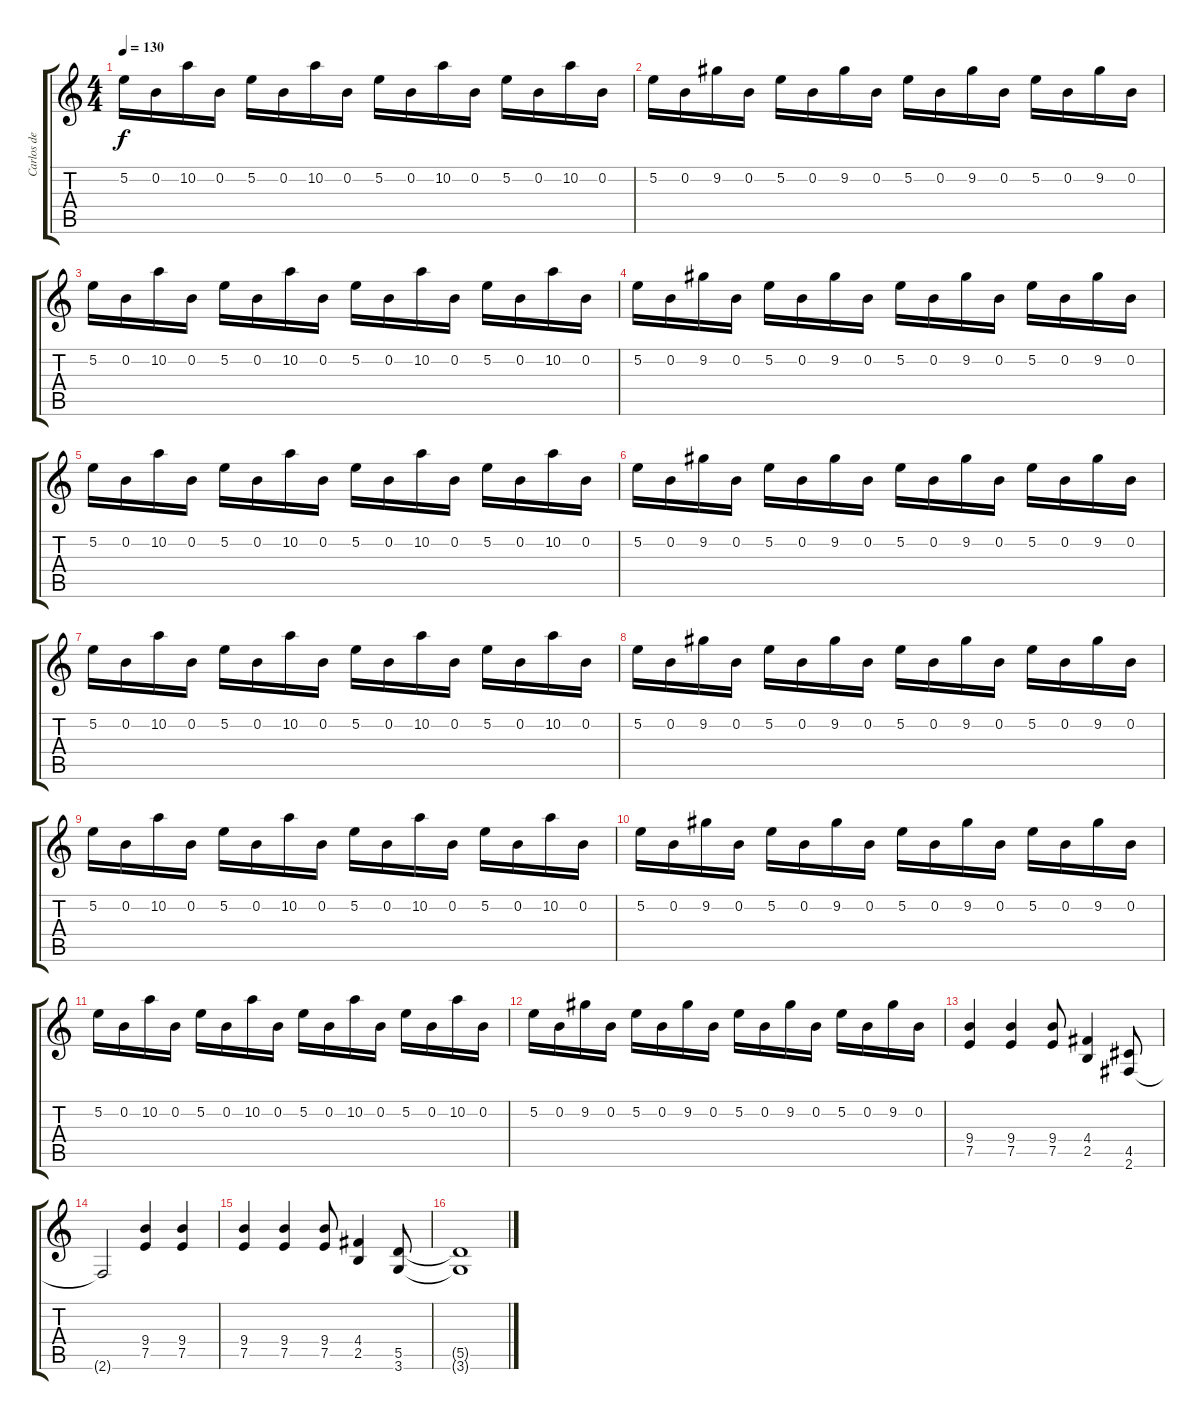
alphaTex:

\track ("Carlos de Castro" "Carlos de ") {instrument distortionguitar}
\staff {score tabs}
\tuning (E4 B3 G3 D3 A2 E2) {hide}
\ts (4 4)
\tempo 130
\clef g2
\ks c
5.2.16{dy f} 0.2.16 10.2.16 0.2.16 5.2.16 0.2.16 10.2.16 0.2.16 5.2.16 0.2.16 10.2.16 0.2.16 5.2.16 0.2.16 10.2.16 0.2.16 |
5.2.16 0.2.16 9.2.16 0.2.16 5.2.16 0.2.16 9.2.16 0.2.16 5.2.16 0.2.16 9.2.16 0.2.16 5.2.16 0.2.16 9.2.16 0.2.16 |
5.2.16 0.2.16 10.2.16 0.2.16 5.2.16 0.2.16 10.2.16 0.2.16 5.2.16 0.2.16 10.2.16 0.2.16 5.2.16 0.2.16 10.2.16 0.2.16 |
5.2.16 0.2.16 9.2.16 0.2.16 5.2.16 0.2.16 9.2.16 0.2.16 5.2.16 0.2.16 9.2.16 0.2.16 5.2.16 0.2.16 9.2.16 0.2.16 |
5.2.16 0.2.16 10.2.16 0.2.16 5.2.16 0.2.16 10.2.16 0.2.16 5.2.16 0.2.16 10.2.16 0.2.16 5.2.16 0.2.16 10.2.16 0.2.16 |
5.2.16 0.2.16 9.2.16 0.2.16 5.2.16 0.2.16 9.2.16 0.2.16 5.2.16 0.2.16 9.2.16 0.2.16 5.2.16 0.2.16 9.2.16 0.2.16 |
5.2.16 0.2.16 10.2.16 0.2.16 5.2.16 0.2.16 10.2.16 0.2.16 5.2.16 0.2.16 10.2.16 0.2.16 5.2.16 0.2.16 10.2.16 0.2.16 |
5.2.16 0.2.16 9.2.16 0.2.16 5.2.16 0.2.16 9.2.16 0.2.16 5.2.16 0.2.16 9.2.16 0.2.16 5.2.16 0.2.16 9.2.16 0.2.16 |
5.2.16 0.2.16 10.2.16 0.2.16 5.2.16 0.2.16 10.2.16 0.2.16 5.2.16 0.2.16 10.2.16 0.2.16 5.2.16 0.2.16 10.2.16 0.2.16 |
5.2.16 0.2.16 9.2.16 0.2.16 5.2.16 0.2.16 9.2.16 0.2.16 5.2.16 0.2.16 9.2.16 0.2.16 5.2.16 0.2.16 9.2.16 0.2.16 |
5.2.16 0.2.16 10.2.16 0.2.16 5.2.16 0.2.16 10.2.16 0.2.16 5.2.16 0.2.16 10.2.16 0.2.16 5.2.16 0.2.16 10.2.16 0.2.16 |
5.2.16 0.2.16 9.2.16 0.2.16 5.2.16 0.2.16 9.2.16 0.2.16 5.2.16 0.2.16 9.2.16 0.2.16 5.2.16 0.2.16 9.2.16 0.2.16 |
(9.4 7.5).4 (9.4 7.5).4 (9.4 7.5).8 (4.4 2.5).4 (4.5 2.6).8 |
2.6{t}.2 (9.4 7.5).4 (9.4 7.5).4 |
(9.4 7.5).4 (9.4 7.5).4 (9.4 7.5).8 (4.4 2.5).4 (5.5 3.6).8 |
(5.5{t} 3.6{t}).1
